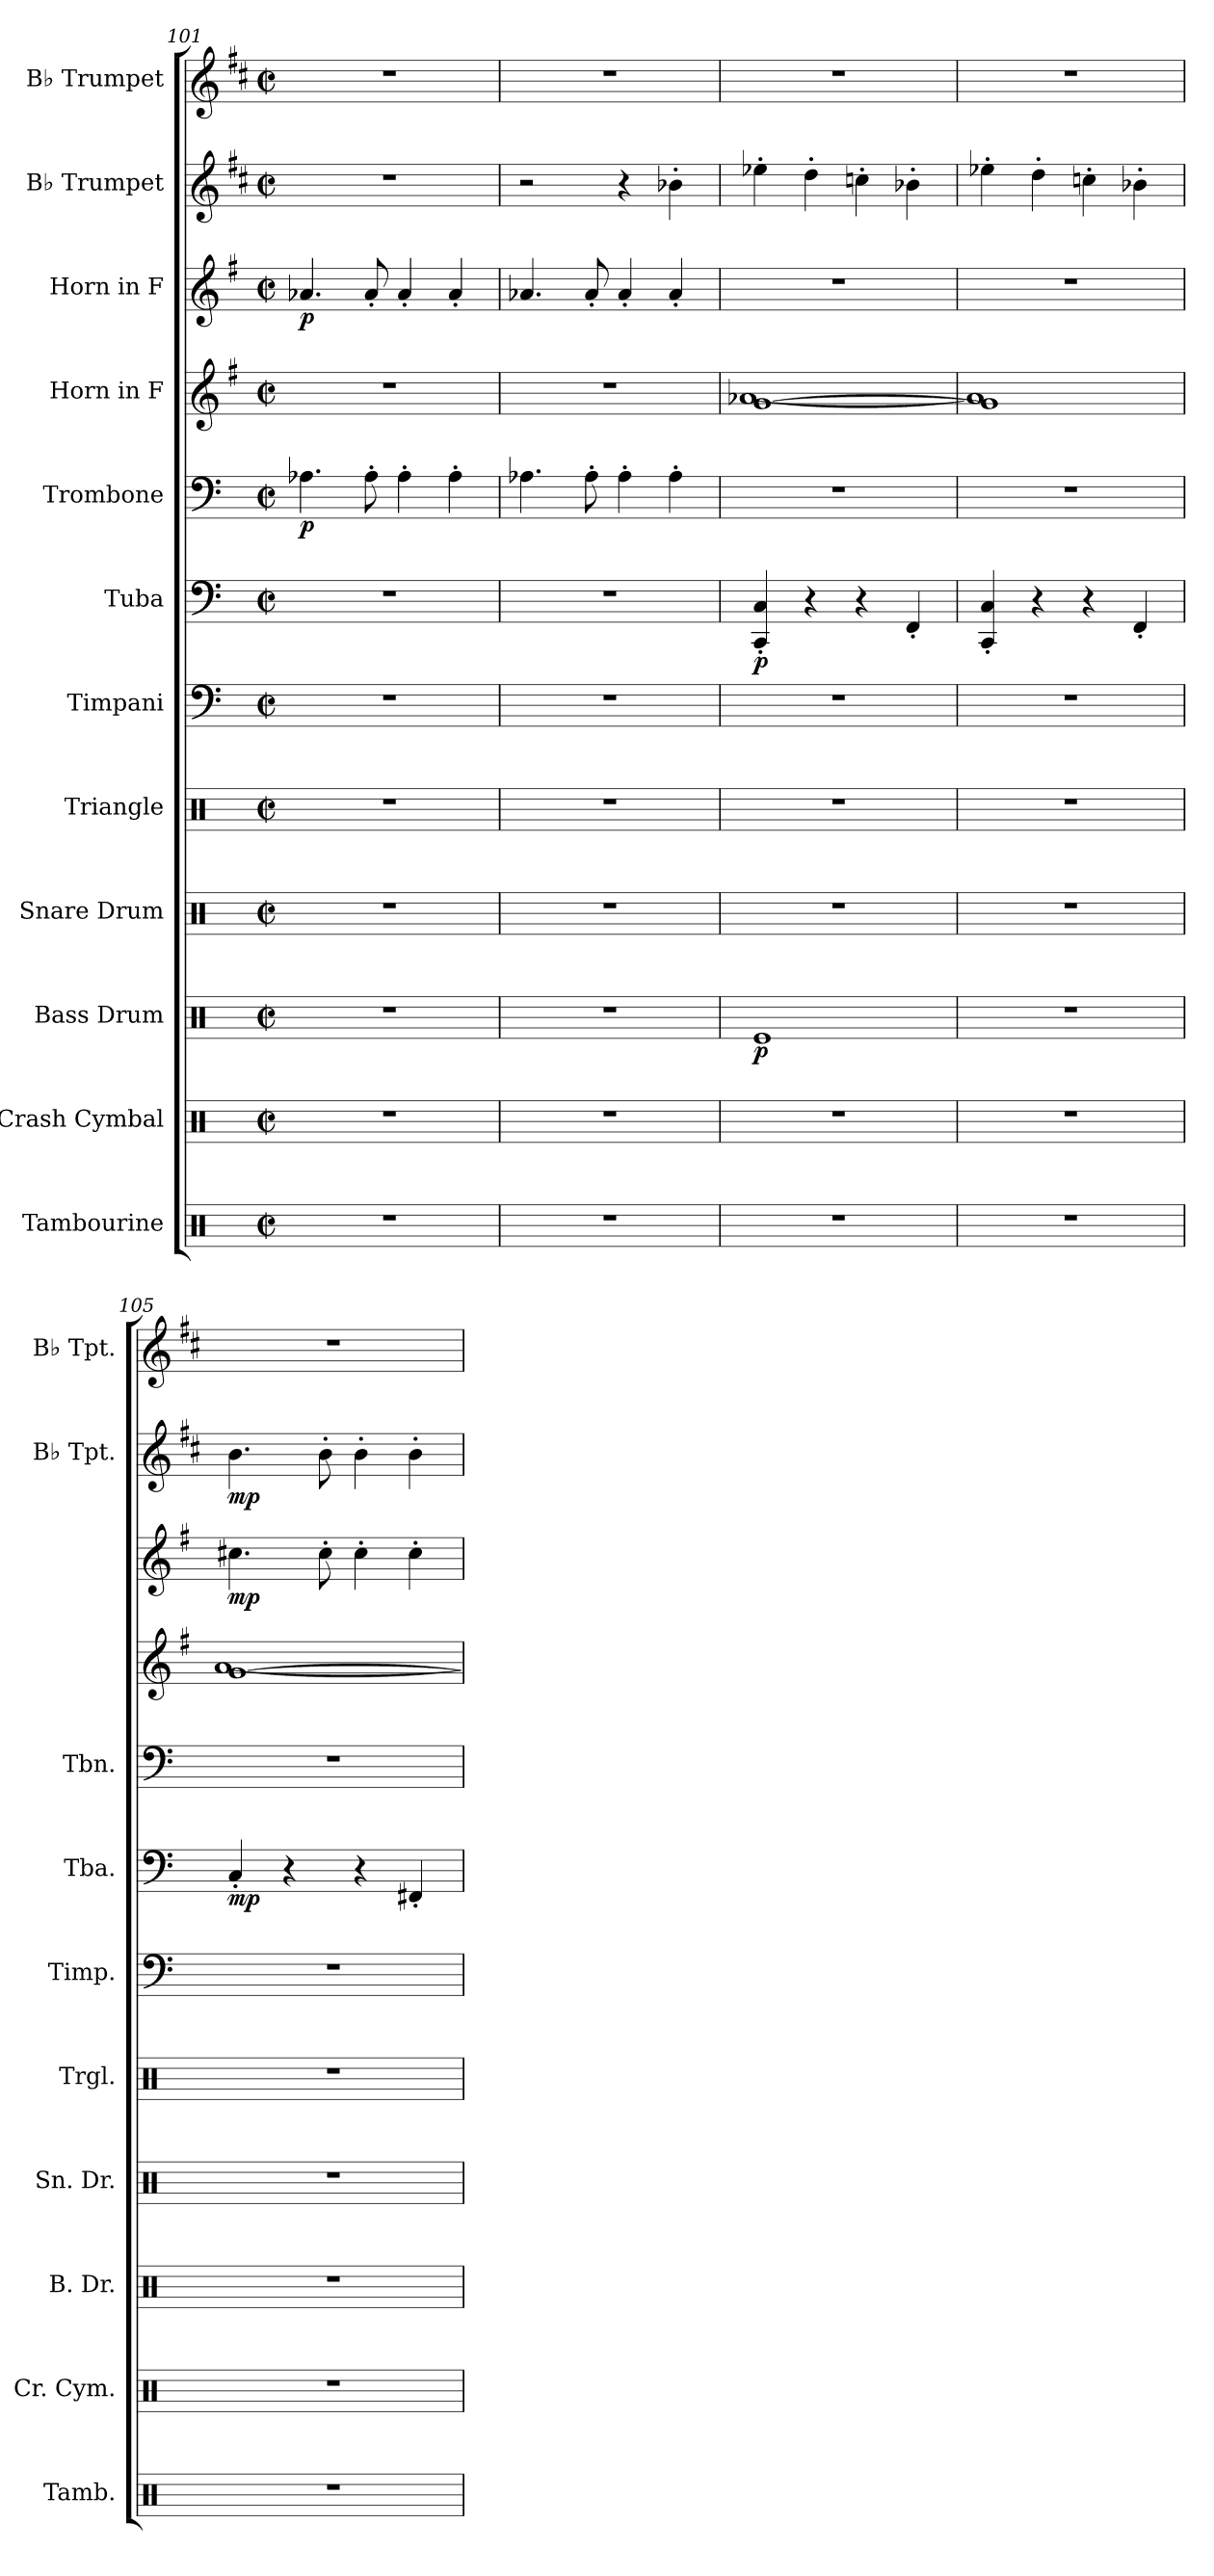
**kern	**kern	**kern	**dynam	**kern	**kern	**kern	**kern	**dynam	**kern	**dynam	**kern	**kern	**dynam	**kern	**dynam	**kern
*part12	*part11	*part10	*part10	*part9	*part8	*part7	*part6	*part6	*part5	*part5	*part4	*part3	*part3	*part2	*part2	*part1
*staff12	*staff11	*staff10	*staff10	*staff9	*staff8	*staff7	*staff6	*staff6	*staff5	*staff5	*staff4	*staff3	*staff3	*staff2	*staff2	*staff1
*I"Tambourine	*I"Crash Cymbal	*I"Bass Drum	*	*I"Snare Drum	*I"Triangle	*I"Timpani	*I"Tuba	*	*I"Trombone	*	*I"Horn in F	*I"Horn in F	*	*I"B♭ Trumpet	*	*I"B♭ Trumpet
*I'Tamb.	*I'Cr. Cym.	*I'B. Dr.	*	*I'Sn. Dr.	*I'Trgl.	*I'Timp.	*I'Tba.	*	*I'Tbn.	*	*	*	*	*I'B♭ Tpt.	*	*I'B♭ Tpt.
!!LO:PB:g=z
*clefX	*clefX	*clefX	*	*clefX	*clefX	*clefF4	*clefF4	*	*clefF4	*	*clefG2	*clefG2	*	*clefG2	*	*clefG2
*	*	*	*	*	*	*	*	*	*	*	*ITrd4c7	*ITrd4c7	*	*ITrd1c2	*	*ITrd1c2
*k[]	*k[]	*k[]	*	*k[]	*k[]	*k[]	*k[]	*	*k[]	*	*k[]	*k[]	*	*k[]	*	*k[]
*M2/2	*M2/2	*M2/2	*	*M2/2	*M2/2	*M2/2	*M2/2	*	*M2/2	*	*M2/2	*M2/2	*	*M2/2	*	*M2/2
*met(c|)	*met(c|)	*met(c|)	*	*met(c|)	*met(c|)	*met(c|)	*met(c|)	*	*met(c|)	*	*met(c|)	*met(c|)	*	*met(c|)	*	*met(c|)
=101	=101	=101	=101	=101	=101	=101	=101	=101	=101	=101	=101	=101	=101	=101	=101	=101
!	!	!	!	!	!	!	!	!	!	!LO:DY:b	!	!	!LO:DY:b	!	!	!
1r	1r	1r	.	1r	1r	1r	1r	.	4.A-X\	p	1r	4.d-X/	p	1r	.	1r
.	.	.	.	.	.	.	.	.	8A-'\	.	.	8d-'/	.	.	.	.
.	.	.	.	.	.	.	.	.	4A-'\	.	.	4d-'/	.	.	.	.
.	.	.	.	.	.	.	.	.	4A-'\	.	.	4d-'/	.	.	.	.
=102	=102	=102	=102	=102	=102	=102	=102	=102	=102	=102	=102	=102	=102	=102	=102	=102
1r	1r	1r	.	1r	1r	1r	1r	.	4.A-X\	.	1r	4.d-X/	.	2r	.	1r
.	.	.	.	.	.	.	.	.	8A-'\	.	.	8d-'/	.	.	.	.
.	.	.	.	.	.	.	.	.	4A-'\	.	.	4d-'/	.	4r	.	.
.	.	.	.	.	.	.	.	.	4A-'\	.	.	4d-'/	.	4a-X'\	.	.
=103	=103	=103	=103	=103	=103	=103	=103	=103	=103	=103	=103	=103	=103	=103	=103	=103
*	*	*	*	*	*	*	*	*	*	*	*^	*	*	*	*	*
!	!	!	!LO:DY:b	!	!	!	!	!LO:DY:b	!	!	!	!	!	!	!	!	!
1r	1r	1Re	p	1r	1r	1r	4CC/' 4C/'	p	1r	.	[1c	[1d-X	1r	.	4dd-X'\	.	1r
.	.	.	.	.	.	.	4r	.	.	.	.	.	.	.	4cc'\	.	.
.	.	.	.	.	.	.	4r	.	.	.	.	.	.	.	4b-X'\	.	.
.	.	.	.	.	.	.	4FF'/	.	.	.	.	.	.	.	4a-X'\	.	.
=104	=104	=104	=104	=104	=104	=104	=104	=104	=104	=104	=104	=104	=104	=104	=104	=104	=104
1r	1r	1r	.	1r	1r	1r	4CC/' 4C/'	.	1r	.	1c]	1d-]	1r	.	4dd-X'\	.	1r
.	.	.	.	.	.	.	4r	.	.	.	.	.	.	.	4cc'\	.	.
.	.	.	.	.	.	.	4r	.	.	.	.	.	.	.	4b-X'\	.	.
.	.	.	.	.	.	.	4FF'/	.	.	.	.	.	.	.	4a-X'\	.	.
=105	=105	=105	=105	=105	=105	=105	=105	=105	=105	=105	=105	=105	=105	=105	=105	=105	=105
!	!	!	!	!	!	!	!	!LO:DY:b	!	!	!	!	!	!LO:DY:b	!	!LO:DY:b	!
1r	1r	1r	.	1r	1r	1r	4C'/	mp	1r	.	[1c	[1d	4.f#X\	mp	4.a\	mp	1r
.	.	.	.	.	.	.	4r	.	.	.	.	.	.	.	.	.	.
.	.	.	.	.	.	.	.	.	.	.	.	.	8f#'\	.	8a'\	.	.
.	.	.	.	.	.	.	4r	.	.	.	.	.	4f#'\	.	4a'\	.	.
.	.	.	.	.	.	.	4FF#X'/	.	.	.	.	.	4f#'\	.	4a'\	.	.
*	*	*	*	*	*	*	*	*	*	*	*v	*v	*	*	*	*	*
=	=	=	=	=	=	=	=	=	=	=	=	=	=	=	=	=
*-	*-	*-	*-	*-	*-	*-	*-	*-	*-	*-	*-	*-	*-	*-	*-	*-
